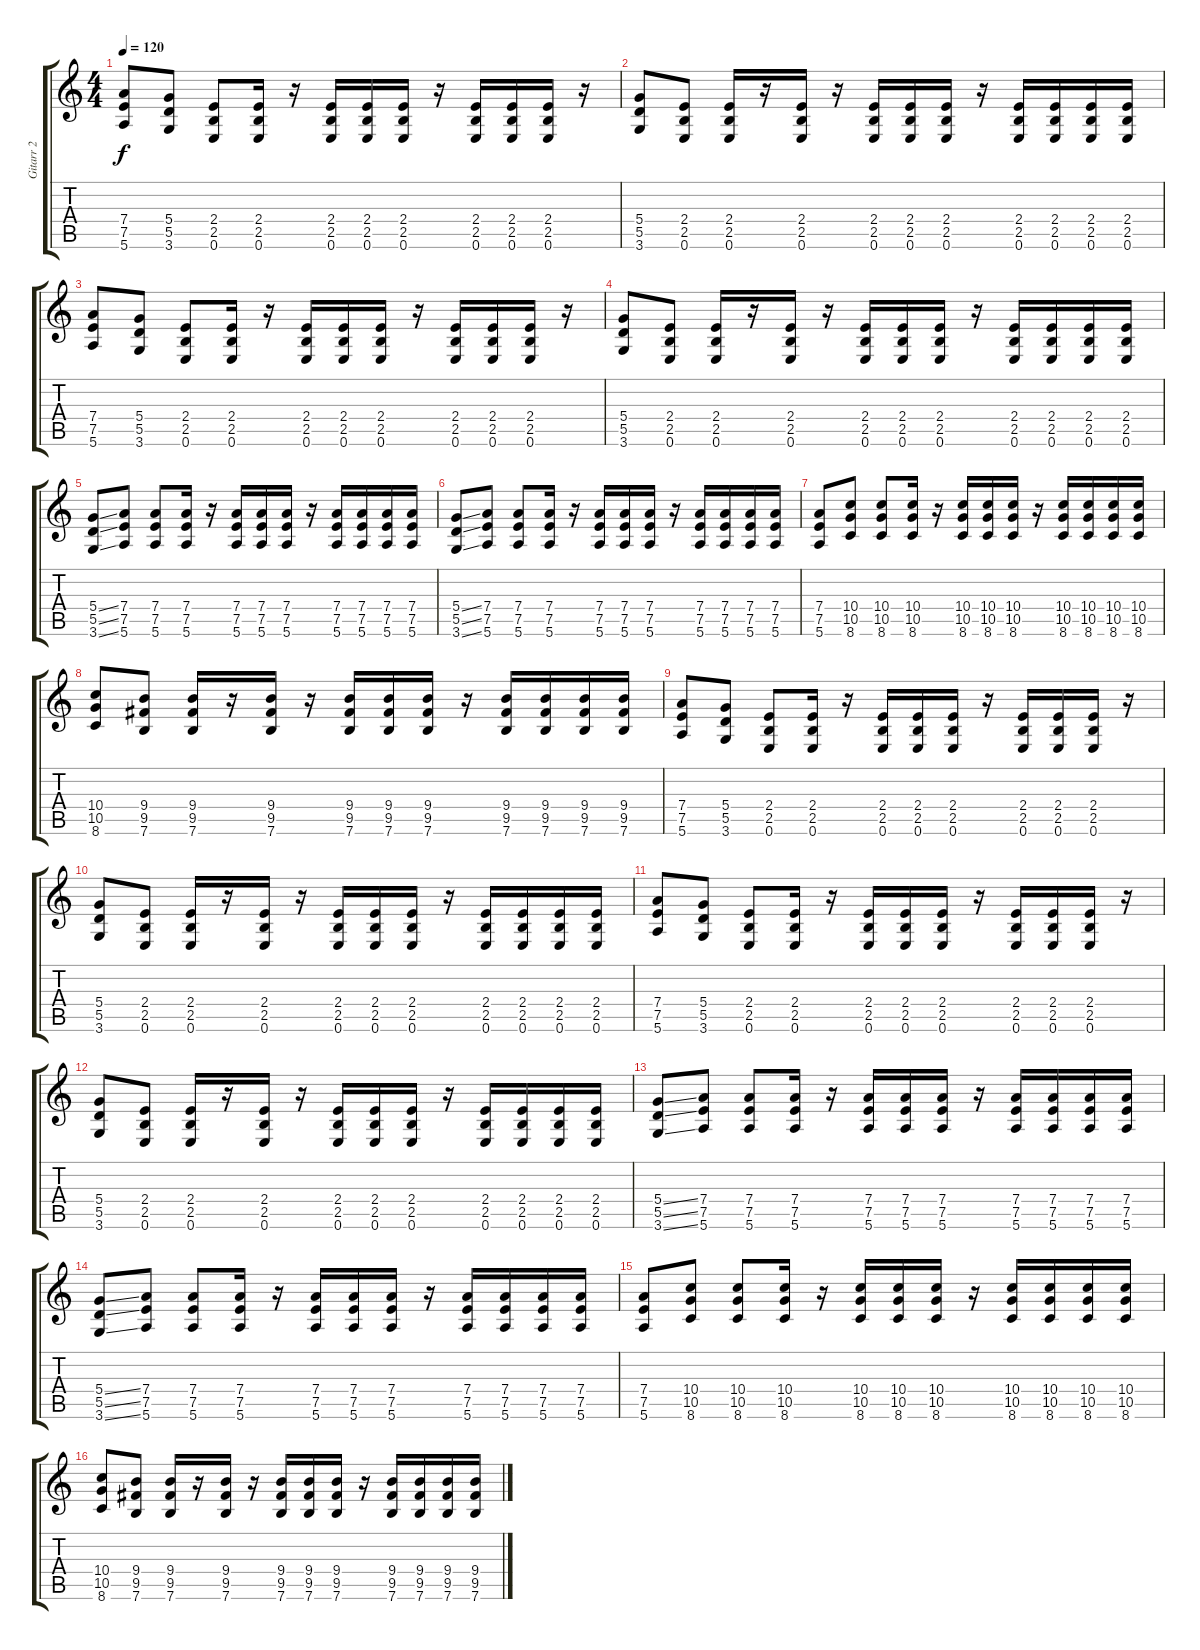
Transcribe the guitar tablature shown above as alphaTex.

\track ("Gitarr 2" "Gitarr 2") {instrument distortionguitar}
\staff {score tabs}
\tuning (E4 B3 G3 D3 A2 E2) {hide}
\ts (4 4)
\tempo 120
\clef g2
\ks c
(7.4 7.5 5.6).8{dy f} (5.4 5.5 3.6).8 (2.4 2.5 0.6).8 (2.4 2.5 0.6).16 r.16 (2.4 2.5 0.6).16 (2.4 2.5 0.6).16 (2.4 2.5 0.6).16 r.16 (2.4 2.5 0.6).16 (2.4 2.5 0.6).16 (2.4 2.5 0.6).16 r.16 |
(5.4 5.5 3.6).8 (2.4 2.5 0.6).8 (2.4 2.5 0.6).16 r.16 (2.4 2.5 0.6).16 r.16 (2.4 2.5 0.6).16 (2.4 2.5 0.6).16 (2.4 2.5 0.6).16 r.16 (2.4 2.5 0.6).16 (2.4 2.5 0.6).16 (2.4 2.5 0.6).16 (2.4 2.5 0.6).16 |
(7.4 7.5 5.6).8 (5.4 5.5 3.6).8 (2.4 2.5 0.6).8 (2.4 2.5 0.6).16 r.16 (2.4 2.5 0.6).16 (2.4 2.5 0.6).16 (2.4 2.5 0.6).16 r.16 (2.4 2.5 0.6).16 (2.4 2.5 0.6).16 (2.4 2.5 0.6).16 r.16 |
(5.4 5.5 3.6).8 (2.4 2.5 0.6).8 (2.4 2.5 0.6).16 r.16 (2.4 2.5 0.6).16 r.16 (2.4 2.5 0.6).16 (2.4 2.5 0.6).16 (2.4 2.5 0.6).16 r.16 (2.4 2.5 0.6).16 (2.4 2.5 0.6).16 (2.4 2.5 0.6).16 (2.4 2.5 0.6).16 |
(5.4{ss} 5.5{ss} 3.6{ss}).8 (7.4 7.5 5.6).8 (7.4 7.5 5.6).8 (7.4 7.5 5.6).16 r.16 (7.4 7.5 5.6).16 (7.4 7.5 5.6).16 (7.4 7.5 5.6).16 r.16 (7.4 7.5 5.6).16 (7.4 7.5 5.6).16 (7.4 7.5 5.6).16 (7.4 7.5 5.6).16 |
(5.4{ss} 5.5{ss} 3.6{ss}).8 (7.4 7.5 5.6).8 (7.4 7.5 5.6).8 (7.4 7.5 5.6).16 r.16 (7.4 7.5 5.6).16 (7.4 7.5 5.6).16 (7.4 7.5 5.6).16 r.16 (7.4 7.5 5.6).16 (7.4 7.5 5.6).16 (7.4 7.5 5.6).16 (7.4 7.5 5.6).16 |
(7.4 7.5 5.6).8 (10.4 10.5 8.6).8 (10.4 10.5 8.6).8 (10.4 10.5 8.6).16 r.16 (10.4 10.5 8.6).16 (10.4 10.5 8.6).16 (10.4 10.5 8.6).16 r.16 (10.4 10.5 8.6).16 (10.4 10.5 8.6).16 (10.4 10.5 8.6).16 (10.4 10.5 8.6).16 |
(10.4 10.5 8.6).8 (9.4 9.5 7.6).8 (9.4 9.5 7.6).16 r.16 (9.4 9.5 7.6).16 r.16 (9.4 9.5 7.6).16 (9.4 9.5 7.6).16 (9.4 9.5 7.6).16 r.16 (9.4 9.5 7.6).16 (9.4 9.5 7.6).16 (9.4 9.5 7.6).16 (9.4 9.5 7.6).16 |
(7.4 7.5 5.6).8 (5.4 5.5 3.6).8 (2.4 2.5 0.6).8 (2.4 2.5 0.6).16 r.16 (2.4 2.5 0.6).16 (2.4 2.5 0.6).16 (2.4 2.5 0.6).16 r.16 (2.4 2.5 0.6).16 (2.4 2.5 0.6).16 (2.4 2.5 0.6).16 r.16 |
(5.4 5.5 3.6).8 (2.4 2.5 0.6).8 (2.4 2.5 0.6).16 r.16 (2.4 2.5 0.6).16 r.16 (2.4 2.5 0.6).16 (2.4 2.5 0.6).16 (2.4 2.5 0.6).16 r.16 (2.4 2.5 0.6).16 (2.4 2.5 0.6).16 (2.4 2.5 0.6).16 (2.4 2.5 0.6).16 |
(7.4 7.5 5.6).8 (5.4 5.5 3.6).8 (2.4 2.5 0.6).8 (2.4 2.5 0.6).16 r.16 (2.4 2.5 0.6).16 (2.4 2.5 0.6).16 (2.4 2.5 0.6).16 r.16 (2.4 2.5 0.6).16 (2.4 2.5 0.6).16 (2.4 2.5 0.6).16 r.16 |
(5.4 5.5 3.6).8 (2.4 2.5 0.6).8 (2.4 2.5 0.6).16 r.16 (2.4 2.5 0.6).16 r.16 (2.4 2.5 0.6).16 (2.4 2.5 0.6).16 (2.4 2.5 0.6).16 r.16 (2.4 2.5 0.6).16 (2.4 2.5 0.6).16 (2.4 2.5 0.6).16 (2.4 2.5 0.6).16 |
(5.4{ss} 5.5{ss} 3.6{ss}).8 (7.4 7.5 5.6).8 (7.4 7.5 5.6).8 (7.4 7.5 5.6).16 r.16 (7.4 7.5 5.6).16 (7.4 7.5 5.6).16 (7.4 7.5 5.6).16 r.16 (7.4 7.5 5.6).16 (7.4 7.5 5.6).16 (7.4 7.5 5.6).16 (7.4 7.5 5.6).16 |
(5.4{ss} 5.5{ss} 3.6{ss}).8 (7.4 7.5 5.6).8 (7.4 7.5 5.6).8 (7.4 7.5 5.6).16 r.16 (7.4 7.5 5.6).16 (7.4 7.5 5.6).16 (7.4 7.5 5.6).16 r.16 (7.4 7.5 5.6).16 (7.4 7.5 5.6).16 (7.4 7.5 5.6).16 (7.4 7.5 5.6).16 |
(7.4 7.5 5.6).8 (10.4 10.5 8.6).8 (10.4 10.5 8.6).8 (10.4 10.5 8.6).16 r.16 (10.4 10.5 8.6).16 (10.4 10.5 8.6).16 (10.4 10.5 8.6).16 r.16 (10.4 10.5 8.6).16 (10.4 10.5 8.6).16 (10.4 10.5 8.6).16 (10.4 10.5 8.6).16 |
(10.4 10.5 8.6).8 (9.4 9.5 7.6).8 (9.4 9.5 7.6).16 r.16 (9.4 9.5 7.6).16 r.16 (9.4 9.5 7.6).16 (9.4 9.5 7.6).16 (9.4 9.5 7.6).16 r.16 (9.4 9.5 7.6).16 (9.4 9.5 7.6).16 (9.4 9.5 7.6).16 (9.4 9.5 7.6).16
